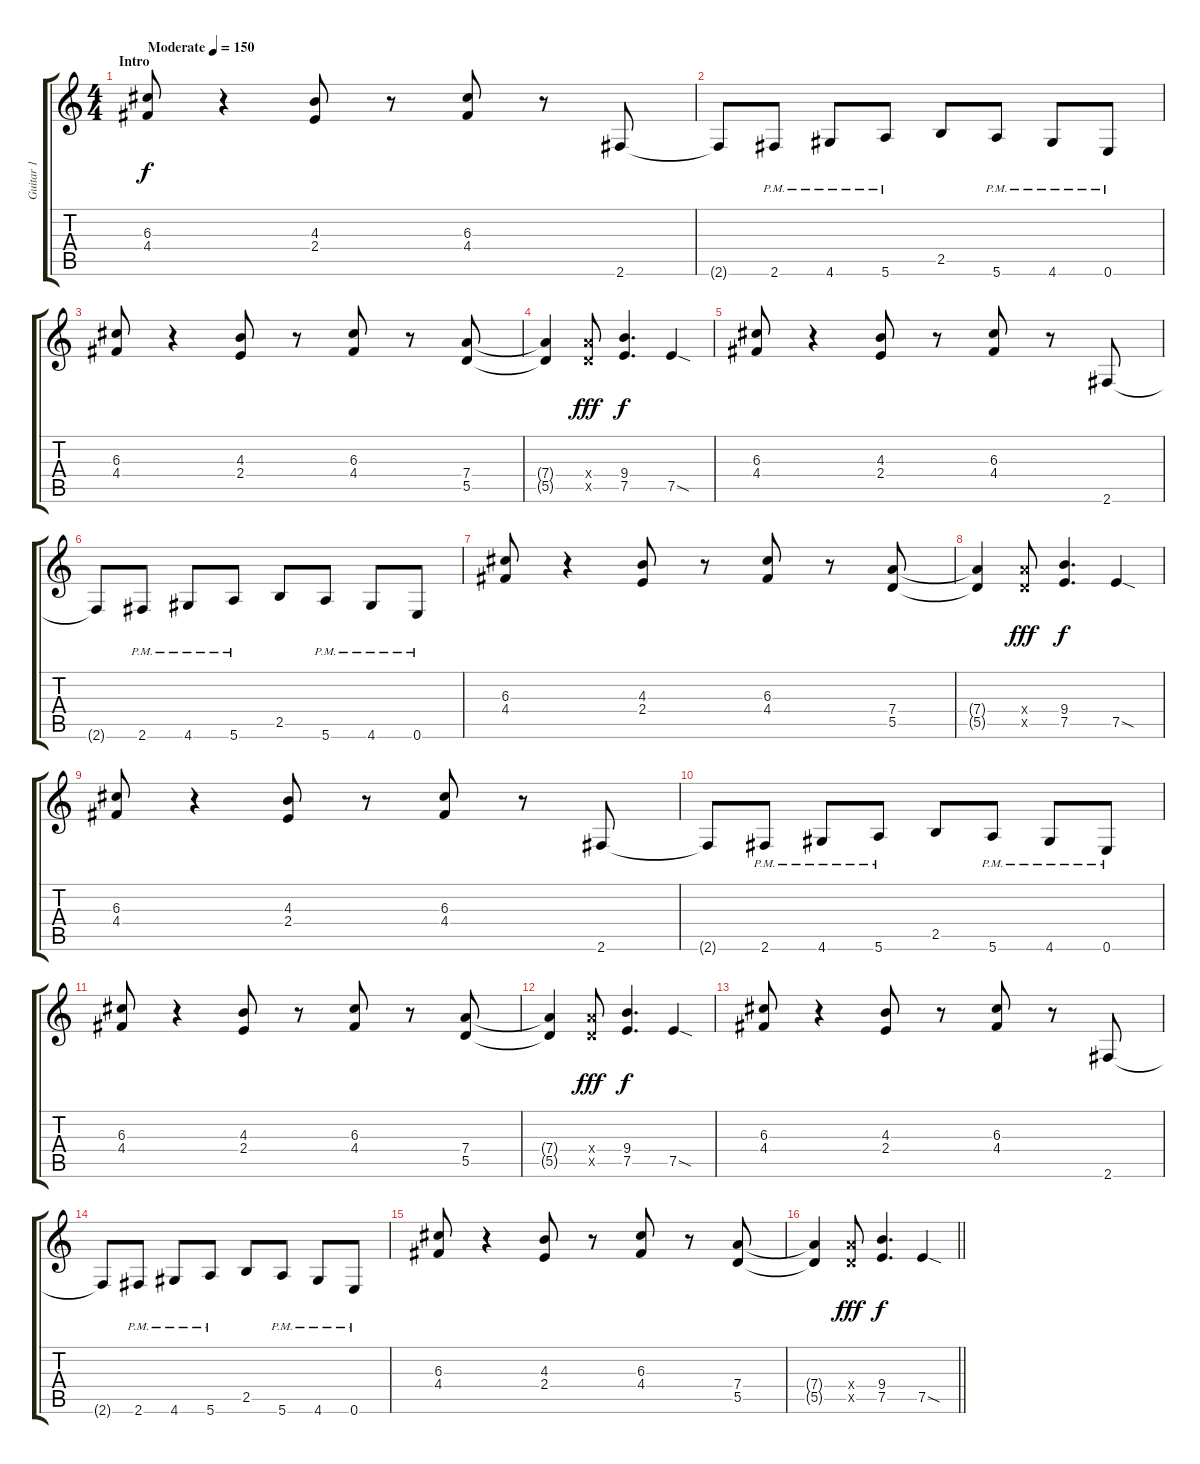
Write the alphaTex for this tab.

\track ("Guitar 1" "Guitar 1") {instrument overdrivenguitar}
\staff {score tabs}
\tuning (E4 B3 G3 D3 A2 E2) {hide}
\ts (4 4)
\section ("" "Intro")
\tempo (150 "Moderate")
\clef g2
\ks c
(6.3 4.4).8{dy f instrument overdrivenguitar} r.4 (4.3 2.4).8 r.8 (6.3 4.4).8 r.8 2.6.8 |
2.6{t}.8 2.6{pm}.8 4.6{pm}.8 5.6{pm}.8 2.5.8 5.6{pm}.8 4.6{pm}.8 0.6{pm}.8 |
(6.3 4.4).8 r.4 (4.3 2.4).8 r.8 (6.3 4.4).8 r.8 (7.4 5.5).8 |
(7.4{t} 5.5{t}).4 (7.4{x} 5.5{x}).8{dy fff} (9.4 7.5).4{d dy f} 7.5{sod}.4 |
(6.3 4.4).8 r.4 (4.3 2.4).8 r.8 (6.3 4.4).8 r.8 2.6.8 |
2.6{t}.8 2.6{pm}.8 4.6{pm}.8 5.6{pm}.8 2.5.8 5.6{pm}.8 4.6{pm}.8 0.6{pm}.8 |
(6.3 4.4).8 r.4 (4.3 2.4).8 r.8 (6.3 4.4).8 r.8 (7.4 5.5).8 |
(7.4{t} 5.5{t}).4 (7.4{x} 5.5{x}).8{dy fff} (9.4 7.5).4{d dy f} 7.5{sod}.4 |
(6.3 4.4).8 r.4 (4.3 2.4).8 r.8 (6.3 4.4).8 r.8 2.6.8 |
2.6{t}.8 2.6{pm}.8 4.6{pm}.8 5.6{pm}.8 2.5.8 5.6{pm}.8 4.6{pm}.8 0.6{pm}.8 |
(6.3 4.4).8 r.4 (4.3 2.4).8 r.8 (6.3 4.4).8 r.8 (7.4 5.5).8 |
(7.4{t} 5.5{t}).4 (7.4{x} 5.5{x}).8{dy fff} (9.4 7.5).4{d dy f} 7.5{sod}.4 |
(6.3 4.4).8 r.4 (4.3 2.4).8 r.8 (6.3 4.4).8 r.8 2.6.8 |
2.6{t}.8 2.6{pm}.8 4.6{pm}.8 5.6{pm}.8 2.5.8 5.6{pm}.8 4.6{pm}.8 0.6{pm}.8 |
(6.3 4.4).8 r.4 (4.3 2.4).8 r.8 (6.3 4.4).8 r.8 (7.4 5.5).8 |
\barLineRight lightlight
(7.4{t} 5.5{t}).4 (7.4{x} 5.5{x}).8{dy fff} (9.4 7.5).4{d dy f} 7.5{sod}.4
